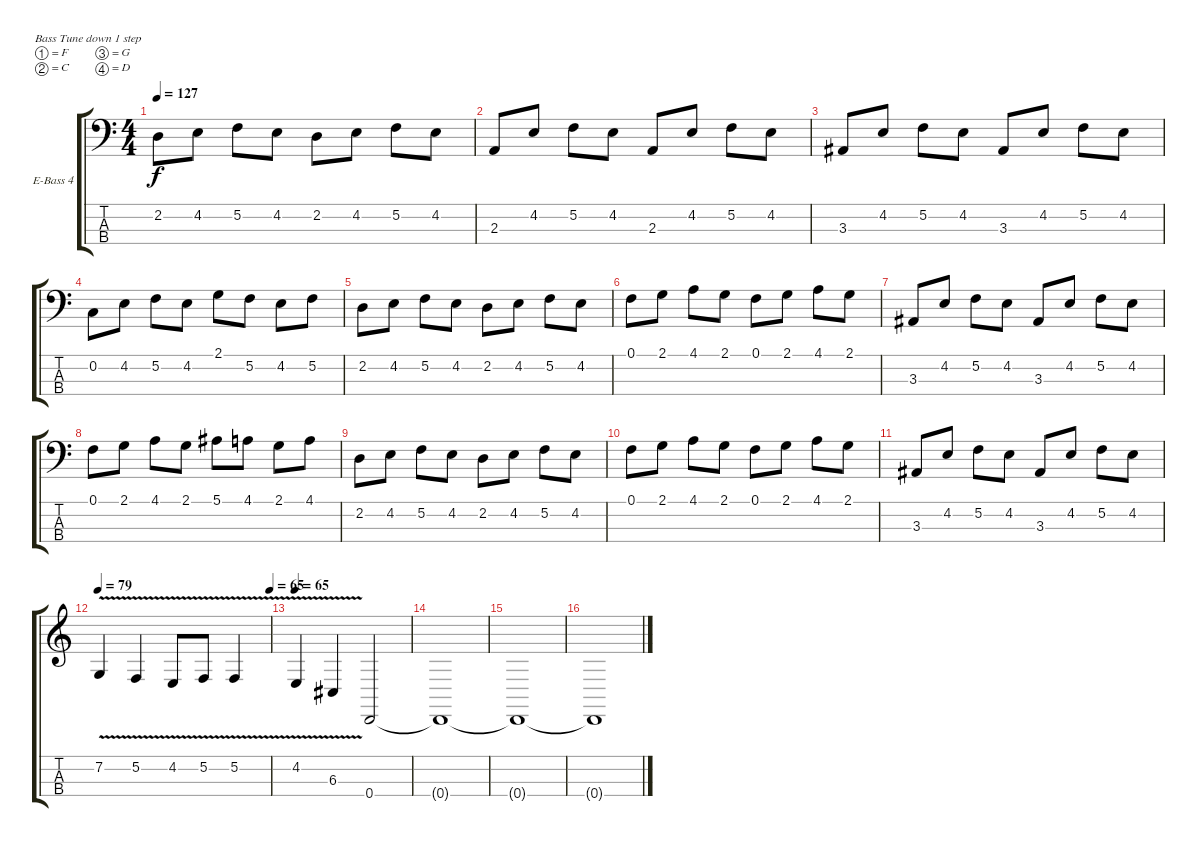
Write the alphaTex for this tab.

\bracketExtendMode groupsimilarinstruments
\firstSystemTrackNameOrientation horizontal
\otherSystemsTrackNameOrientation horizontal
\track ("Bass (4 string)" "E-Bass 4") {instrument electricbassfinger}
\staff {score tabs}
\tuning (F2 C2 G1 D1)
\ts (4 4)
\tempo 127
\clef f4
\scale
0.333333
\ks c
2.2.8{dy f} 4.2.8 5.2.8 4.2.8 2.2.8 4.2.8 5.2.8 4.2.8 |
\scale
0.333333 2.3.8 4.2.8 5.2.8 4.2.8 2.3.8 4.2.8 5.2.8 4.2.8 |
\scale
0.333333 3.3.8 4.2.8 5.2.8 4.2.8 3.3.8 4.2.8 5.2.8 4.2.8 |
\scale
0.333333 0.2.8 4.2.8 5.2.8 4.2.8 2.1.8 5.2.8 4.2.8 5.2.8 |
\scale
0.333333 2.2.8 4.2.8 5.2.8 4.2.8 2.2.8 4.2.8 5.2.8 4.2.8 |
\scale
0.333333 0.1.8 2.1.8 4.1.8 2.1.8 0.1.8 2.1.8 4.1.8 2.1.8 |
\scale
0.333333 3.3.8 4.2.8 5.2.8 4.2.8 3.3.8 4.2.8 5.2.8 4.2.8 |
\scale
0.333333 0.1.8 2.1.8 4.1.8 2.1.8 5.1.8 4.1.8 2.1.8 4.1.8 |
\scale
0.333333 2.2.8 4.2.8 5.2.8 4.2.8 2.2.8 4.2.8 5.2.8 4.2.8 |
\scale
0.333333 0.1.8 2.1.8 4.1.8 2.1.8 0.1.8 2.1.8 4.1.8 2.1.8 |
3.3.8 4.2.8 5.2.8 4.2.8 3.3.8 4.2.8 5.2.8 4.2.8 |
\tempo 79
\tempo (65 1)
\clef g2
\scale
0.333333 7.2{v}.4 5.2{v}.4 4.2{v}.8 5.2{v}.8 5.2{v}.4 |
\tempo 65
\scale
0.333333 4.2{v}.4 6.3{v}.4 0.4.2 |
\scale
0.333333 0.4{t}.1 |
\scale
0.333333 0.4{t}.1 |
\scale
0.333333 0.4{t}.1
